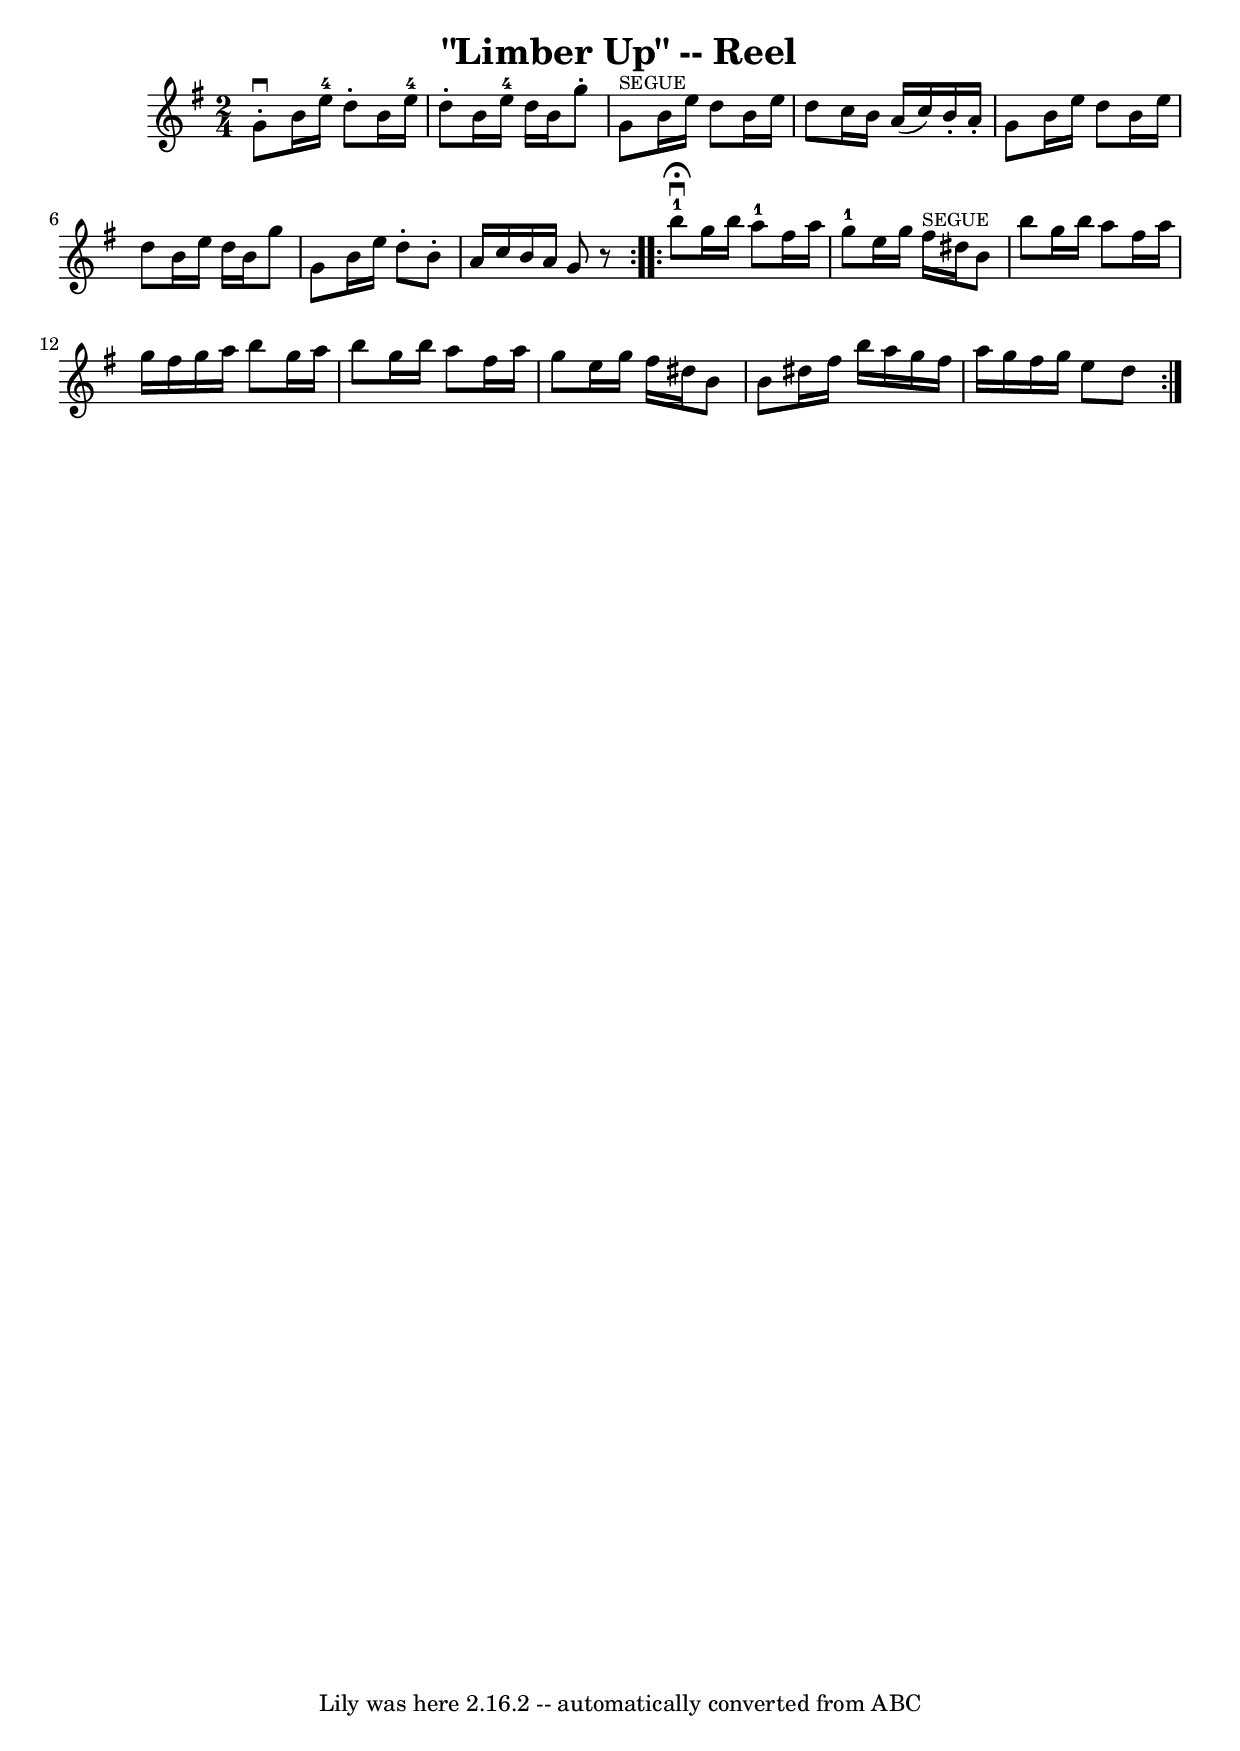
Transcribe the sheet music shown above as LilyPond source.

\version "2.7.40"
\include "Mammoth.ily"
\header {
	book = "Ryan's Mammoth Collection"
	crossRefNumber = "1"
	footnotes = "\\\\391"
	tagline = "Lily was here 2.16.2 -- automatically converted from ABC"
	title = "\"Limber Up\" -- Reel"
}
voicedefault =  {
\set Score.defaultBarType = "empty"

\repeat volta 2 {
\time 2/4 \key g \major g'8^\downbow-. b'16 e''16-4 d''8 -. b'16 
 e''16-4   |
 d''8 -. b'16 e''16-4 d''16 b'16 g''8 
-.   |
 g'8^\segue b'16 e''16 d''8 b'16 e''16    
|
 d''8 c''16 b'16 a'16 (c''16) b'16 -. a'16 -.  
 |
 g'8 b'16 e''16 d''8 b'16 e''16    |
 d''8  
 b'16 e''16 d''16 b'16 g''8    |
 g'8 b'16 e''16    
d''8 -. b'8 -.   |
 a'16 c''16 b'16 a'16 g'8    r8   }    
 \repeat volta 2 { b''8-1^\fermata^\downbow g''16 b''16 a''8 
-1 fis''16 a''16    |
 g''8-1 e''16 g''16 fis''16 
^\segue dis''16 b'8    |
 b''8 g''16 b''16 a''8    
fis''16 a''16    |
 g''16 fis''16 g''16 a''16 b''8   
 g''16 a''16    |
 b''8 g''16 b''16 a''8 fis''16    
a''16    |
 g''8 e''16 g''16 fis''16 dis''16 b'8    
|
 b'8 dis''16 fis''16 b''16 a''16 g''16 fis''16    
|
 a''16 g''16 fis''16 g''16 e''8 d''8      }   
}

\score{
    <<

	\context Staff="default"
	{
	    \voicedefault 
	}

    >>
	\layout {
	}
	\midi {}
}
